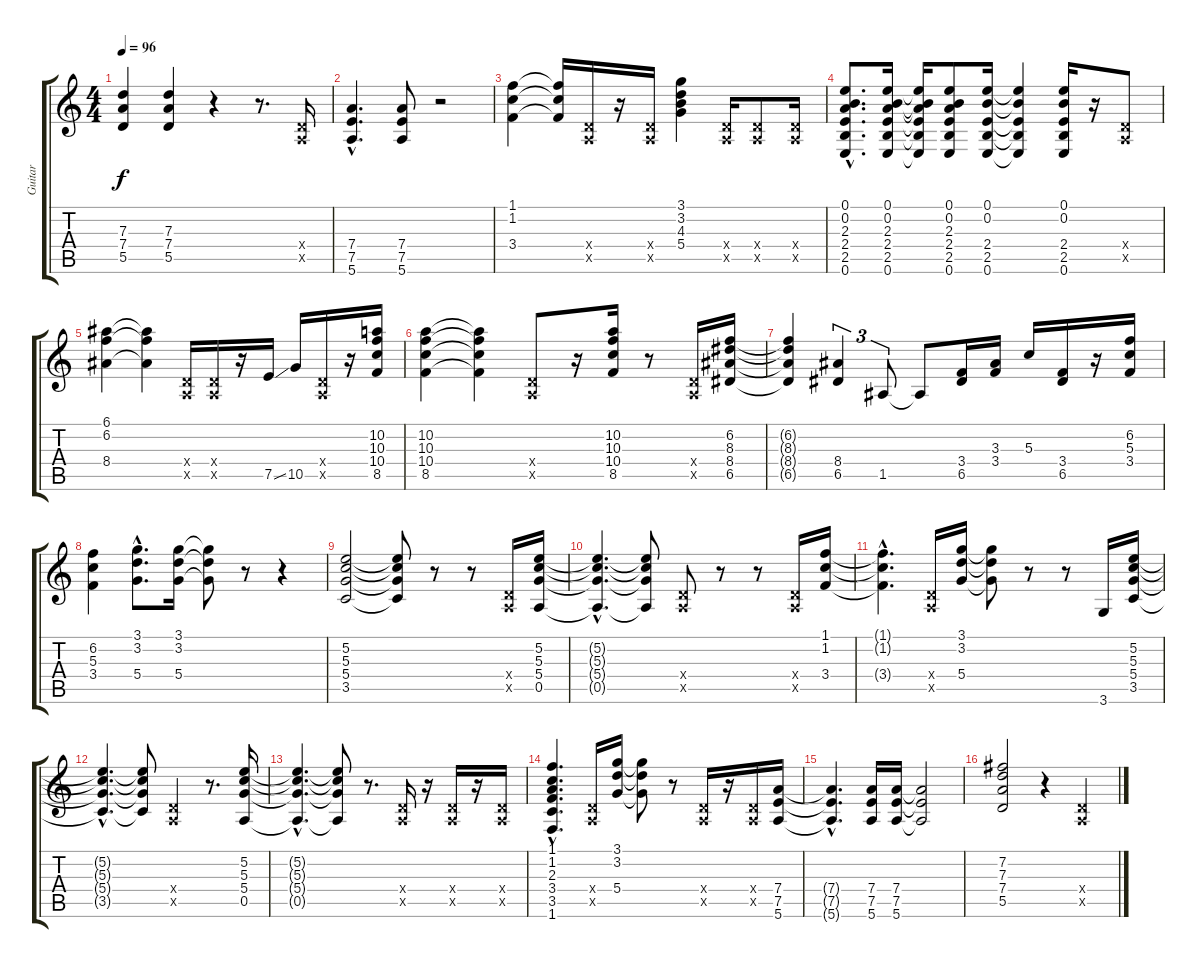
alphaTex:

\track ("Guitar" "Guitar") {instrument overdrivenguitar}
\staff {score tabs}
\tuning (E4 B3 G3 D3 A2 E2) {hide}
\ts (4 4)
\tempo 96
\clef g2
\ks c
(7.3 7.4 5.5).4{dy f} (7.3 7.4 5.5).4 r.4 r.8{d} (0.4{x} 0.5{x}).16 |
(7.4{hac} 7.5{hac} 5.6{hac}).4{d} (7.4 7.5 5.6).8 r.2 |
(1.1 1.2 3.4).4 (1.1{t} 1.2{t} 3.4{t}).16 (0.4{x} 0.5{x}).16 r.16 (0.4{x} 0.5{x}).16 (3.1 3.2 4.3 5.4).4 (0.4{x} 0.5{x}).16 (0.4{x} 0.5{x}).8 (0.4{x} 0.5{x}).16 |
(0.1{hac} 0.2{hac} 2.3{hac} 2.4{hac} 2.5{hac} 0.6{hac}).8{d} (0.1 0.2 2.3 2.4 2.5 0.6).16 (0.1{t} 0.2{t} 2.3{t} 2.4{t} 2.5{t} 0.6{t}).16 (0.1 0.2 2.3 2.4 2.5 0.6).8 (0.1 0.2 2.4 2.5 0.6).16 (0.1{t} 0.2{t} 2.4{t} 2.5{t} 0.6{t}).4 (0.1 0.2 2.4 2.5 0.6).16 r.16 (0.4{x} 0.5{x}).8 |
(6.1 6.2 8.4).4 (6.1{t} 6.2{t} 8.4{t}).4 (0.4{x} 0.5{x}).16 (0.4{x} 0.5{x}).16 r.16 7.5{ss}.16 10.5.16 (0.4{x} 0.5{x}).16 r.16 (10.2 10.3 10.4 8.5).16 |
(10.2 10.3 10.4 8.5).4 (10.2{t} 10.3{t} 10.4{t} 8.5{t}).4 (0.4{x} 0.5{x}).8 r.16 (10.2 10.3 10.4 8.5).16 r.8 (0.4{x} 0.5{x}).16 (6.2 8.3 8.4 6.5).16 |
(6.2{t} 8.3{t} 8.4{t} 6.5{t}).4 (8.4 6.5).4{tu (3 2)} 1.5.8{tu (3 2)} 1.5{t}.8 (3.4 6.5).16 (3.3 3.4).16 5.3.16 (3.4 6.5).16 r.16 (6.2 5.3 3.4).16 |
(6.2 5.3 3.4).4 (3.1{hac} 3.2{hac} 5.4{hac}).8{d} (3.1 3.2 5.4).16 (3.1{t} 3.2{t} 5.4{t}).8 r.8 r.4 |
(5.2 5.3 5.4 3.5).2 (5.2{t} 5.3{t} 5.4{t} 3.5{t}).8 r.8 r.8 (0.4{x} 0.5{x}).16 (5.2 5.3 5.4 0.5).16 |
(5.2{hac t} 5.3{hac t} 5.4{hac t} 0.5{hac t}).4{d} (5.2{t} 5.3{t} 5.4{t} 0.5{t}).8 (0.4{x} 0.5{x}).8 r.8 r.8 (0.4{x} 0.5{x}).16 (1.1 1.2 3.4).16 |
(1.1{hac t} 1.2{hac t} 3.4{hac t}).4{d} (0.4{x} 0.5{x}).16 (3.1 3.2 5.4).16 (3.1{t} 3.2{t} 5.4{t}).8 r.8 r.8 3.6.16 (5.2 5.3 5.4 3.5).16 |
(5.2{hac t} 5.3{hac t} 5.4{hac t} 3.5{hac t}).4{d} (5.2{t} 5.3{t} 5.4{t} 3.5{t}).8 (0.4{x} 0.5{x}).4 r.8{d} (5.2 5.3 5.4 0.5).16 |
(5.2{hac t} 5.3{hac t} 5.4{hac t} 0.5{hac t}).4{d} (5.2{t} 5.3{t} 5.4{t} 0.5{t}).8 r.8{d} (0.4{x} 0.5{x}).16 r.16 (0.4{x} 0.5{x}).16 r.16 (0.4{x} 0.5{x}).16 |
(1.1{hac} 1.2{hac} 2.3{hac} 3.4{hac} 3.5{hac} 1.6{hac}).4{d} (0.4{x} 0.5{x}).16 (3.1 3.2 5.4).16 (3.1{t} 3.2{t} 5.4{t}).8 r.8 (0.4{x} 0.5{x}).16 r.16 (0.4{x} 0.5{x}).16 (7.4 7.5 5.6).16 |
(7.4{hac t} 7.5{hac t} 5.6{hac t}).4{d} (7.4 7.5 5.6).16 (7.4 7.5 5.6).16 (7.4{t} 7.5{t} 5.6{t}).2 |
(7.2 7.3 7.4 5.5).2 r.4 (0.4{x} 0.5{x}).4
